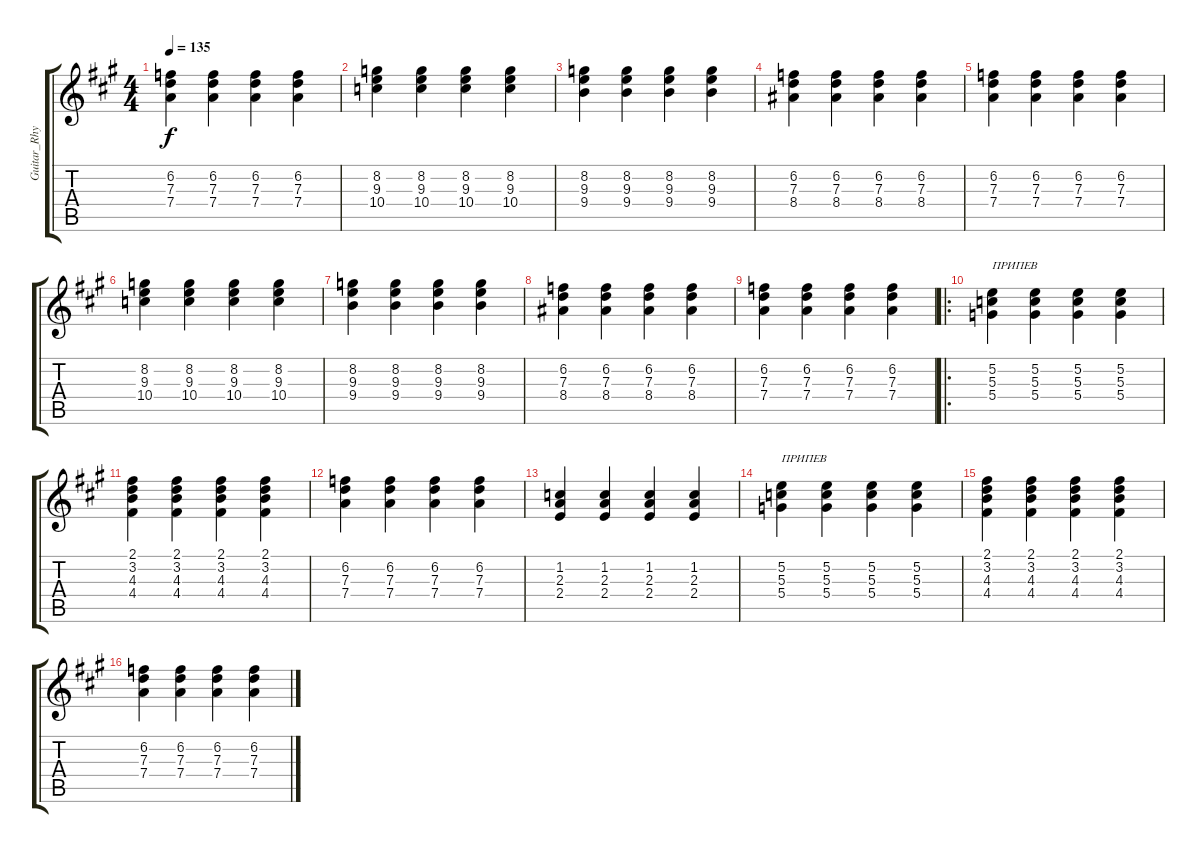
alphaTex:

\track ("Guitar_Rhytm" "Guitar_Rhy") {instrument electricguitarjazz}
\staff {score tabs}
\tuning (E4 B3 G3 D3 A2 D2) {hide}
\ts (4 4)
\tempo 135
\clef g2
\ks a
(6.2 7.3 7.4).4{dy f} (6.2 7.3 7.4).4 (6.2 7.3 7.4).4 (6.2 7.3 7.4).4 |
(8.2 9.3 10.4).4 (8.2 9.3 10.4).4 (8.2 9.3 10.4).4 (8.2 9.3 10.4).4 |
(8.2 9.3 9.4).4 (8.2 9.3 9.4).4 (8.2 9.3 9.4).4 (8.2 9.3 9.4).4 |
(6.2 7.3 8.4).4 (6.2 7.3 8.4).4 (6.2 7.3 8.4).4 (6.2 7.3 8.4).4 |
(6.2 7.3 7.4).4 (6.2 7.3 7.4).4 (6.2 7.3 7.4).4 (6.2 7.3 7.4).4 |
(8.2 9.3 10.4).4 (8.2 9.3 10.4).4 (8.2 9.3 10.4).4 (8.2 9.3 10.4).4 |
(8.2 9.3 9.4).4 (8.2 9.3 9.4).4 (8.2 9.3 9.4).4 (8.2 9.3 9.4).4 |
(6.2 7.3 8.4).4 (6.2 7.3 8.4).4 (6.2 7.3 8.4).4 (6.2 7.3 8.4).4 |
(6.2 7.3 7.4).4 (6.2 7.3 7.4).4 (6.2 7.3 7.4).4 (6.2 7.3 7.4).4 |
\ro
(5.2 5.3 5.4).4{txt "ПРИПЕВ"} (5.2 5.3 5.4).4 (5.2 5.3 5.4).4 (5.2 5.3 5.4).4 |
(2.1 3.2 4.3 4.4).4 (2.1 3.2 4.3 4.4).4 (2.1 3.2 4.3 4.4).4 (2.1 3.2 4.3 4.4).4 |
(6.2 7.3 7.4).4 (6.2 7.3 7.4).4 (6.2 7.3 7.4).4 (6.2 7.3 7.4).4 |
(1.2 2.3 2.4).4 (1.2 2.3 2.4).4 (1.2 2.3 2.4).4 (1.2 2.3 2.4).4 |
(5.2 5.3 5.4).4{txt "ПРИПЕВ"} (5.2 5.3 5.4).4 (5.2 5.3 5.4).4 (5.2 5.3 5.4).4 |
(2.1 3.2 4.3 4.4).4 (2.1 3.2 4.3 4.4).4 (2.1 3.2 4.3 4.4).4 (2.1 3.2 4.3 4.4).4 |
(6.2 7.3 7.4).4 (6.2 7.3 7.4).4 (6.2 7.3 7.4).4 (6.2 7.3 7.4).4
